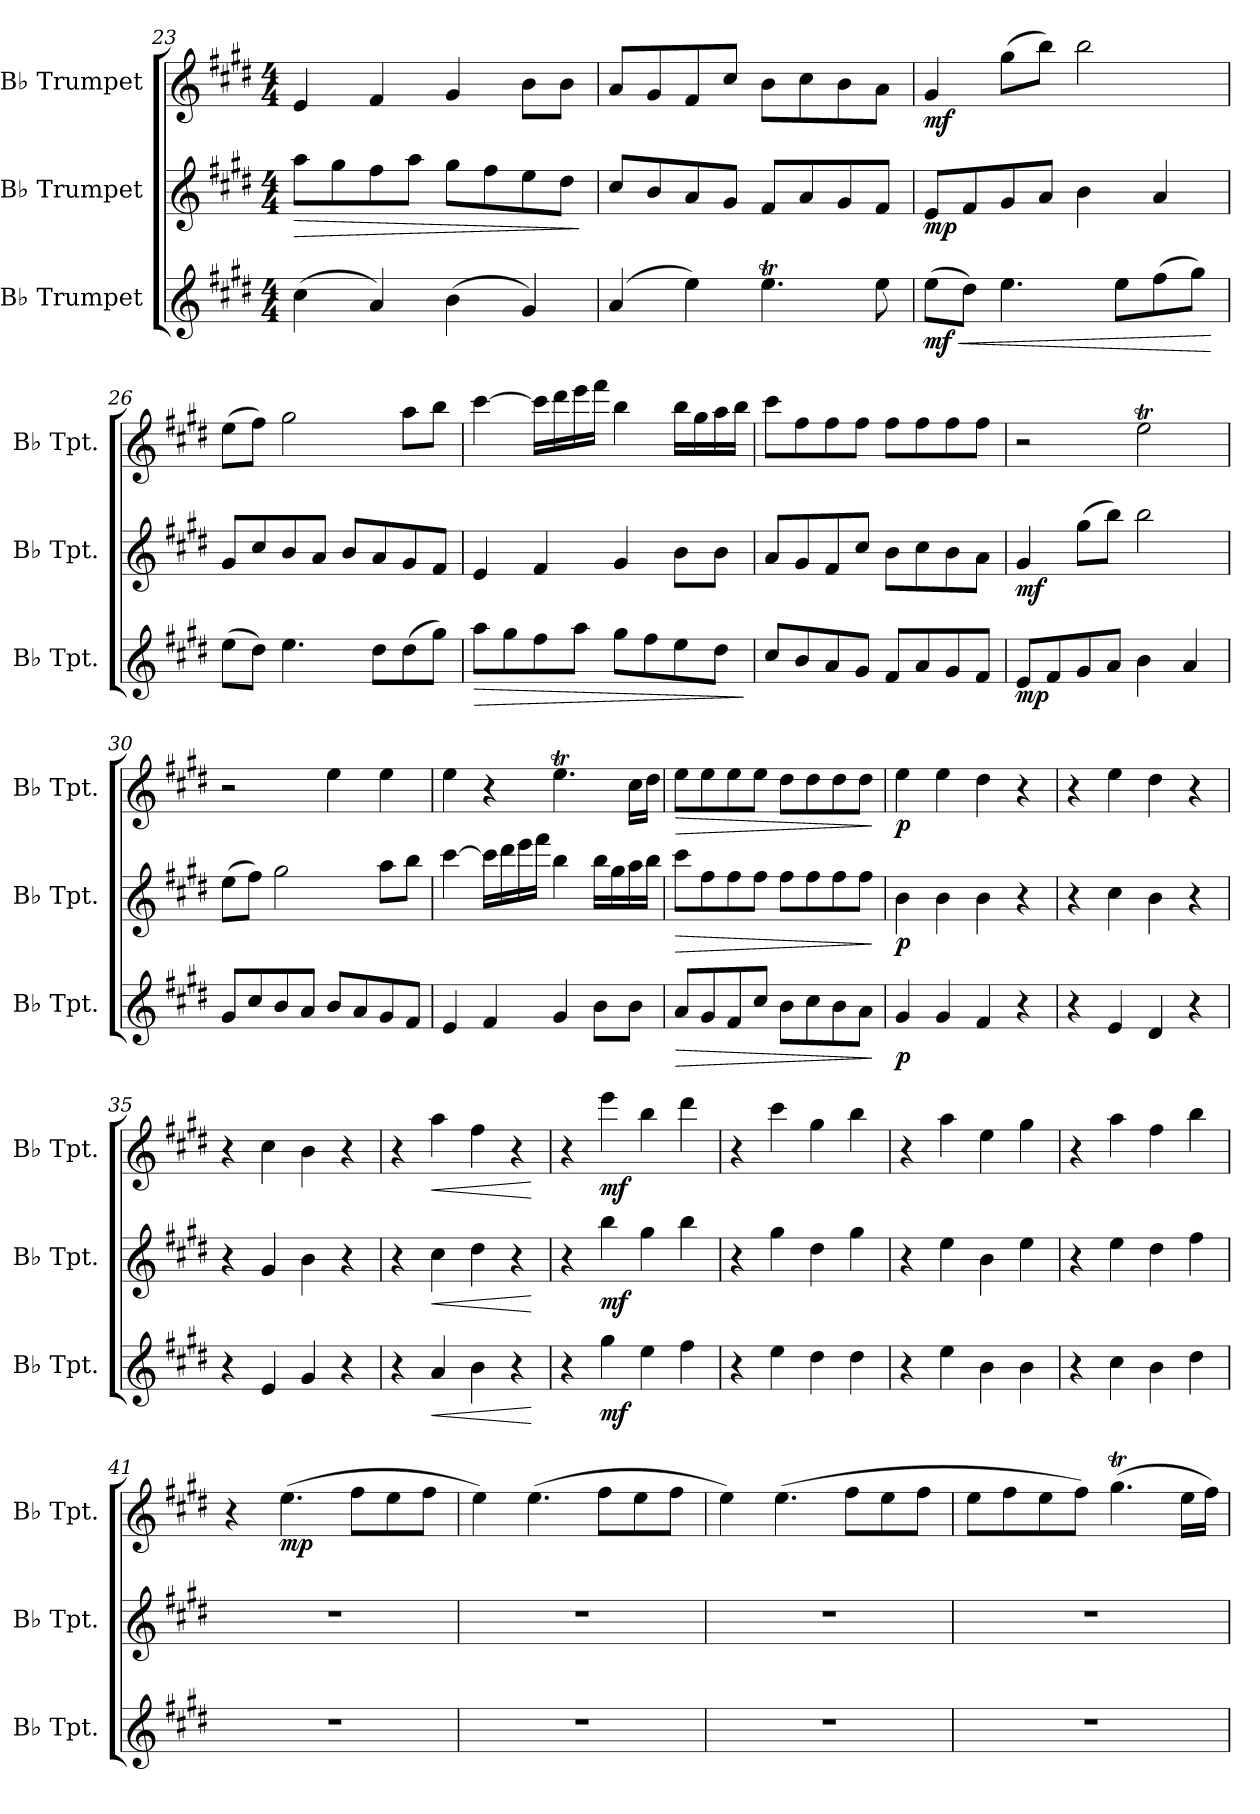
**kern	**dynam	**kern	**dynam	**kern	**dynam
*part3	*part3	*part2	*part2	*part1	*part1
*staff3	*staff3	*staff2	*staff2	*staff1	*staff1
*I"B♭ Trumpet	*	*I"B♭ Trumpet	*	*I"B♭ Trumpet	*
*I'B♭ Tpt.	*	*I'B♭ Tpt.	*	*I'B♭ Tpt.	*
!!LO:PB:g=z
*clefG2	*	*clefG2	*	*clefG2	*
*ITrd1c2	*	*ITrd1c2	*	*ITrd1c2	*
*k[f#c#]	*	*k[f#c#]	*	*k[f#c#]	*
*M4/4	*	*M4/4	*	*M4/4	*
=23	=23	=23	=23	=23	=23
!	!	!	!LO:HP:b	!	!
(4b\	.	8gg\L	>	4d/	.
.	.	8ff#\	.	.	.
4g/)	.	8ee\	.	4e/	.
.	.	8gg\J	.	.	.
(4a\	.	8ff#\L	.	4f#/	.
.	.	8ee\	.	.	.
4f#/)	.	8dd\	.	8a\L	.
.	.	8cc#\J	.	8a\J	.
.	.	.	]	.	.
=24	=24	=24	=24	=24	=24
(4g/	.	8b/L	.	8g/L	.
.	.	8a/	.	8f#/	.
4dd\)	.	8g/	.	8e/	.
.	.	8f#/J	.	8b/J	.
4.ddT\	.	8e/L	.	8a\L	.
.	.	8g/	.	8b\	.
.	.	8f#/	.	8a\	.
8dd\	.	8e/J	.	8g\J	.
=25	=25	=25	=25	=25	=25
!	!LO:HP:b	!	!	!	!
!	!LO:DY:n=1:b	!	!LO:DY:b	!	!LO:DY:b
(8dd\L	< mf	8d/L	mp	4f#/	mf
8cc#\J)	.	8e/	.	.	.
4.dd\	.	8f#/	.	(8ff#\L	.
.	.	8g/J	.	8aa\J)	.
.	.	4a\	.	2aa\	.
8dd\L	.	.	.	.	.
(8ee\	.	4g/	.	.	.
8ff#\J)	.	.	.	.	.
.	[	.	.	.	.
=26	=26	=26	=26	=26	=26
(8dd\L	.	8f#/L	.	(8dd\L	.
8cc#\J)	.	8b/	.	8ee\J)	.
4.dd\	.	8a/	.	2ff#\	.
.	.	8g/J	.	.	.
.	.	8a/L	.	.	.
8cc#\L	.	8g/	.	.	.
(8cc#\	.	8f#/	.	8gg\L	.
8ff#\J)	.	8e/J	.	8aa\J	.
!!LO:LB:g=z
=27	=27	=27	=27	=27	=27
!	!LO:HP:b	!	!	!	!
8gg\L	>	4d/	.	[4bb\	.
8ff#\	.	.	.	.	.
8ee\	.	4e/	.	16bb\LL]	.
.	.	.	.	16ccc#\	.
8gg\J	.	.	.	16ddd\	.
.	.	.	.	16eee\JJ	.
8ff#\L	.	4f#/	.	4aa\	.
8ee\	.	.	.	.	.
8dd\	.	8a\L	.	16aa\LL	.
.	.	.	.	16ff#\	.
8cc#\J	.	8a\J	.	16gg\	.
.	.	.	.	16aa\JJ	.
.	]	.	.	.	.
=28	=28	=28	=28	=28	=28
8b/L	.	8g/L	.	8bb\L	.
8a/	.	8f#/	.	8ee\	.
8g/	.	8e/	.	8ee\	.
8f#/J	.	8b/J	.	8ee\J	.
8e/L	.	8a\L	.	8ee\L	.
8g/	.	8b\	.	8ee\	.
8f#/	.	8a\	.	8ee\	.
8e/J	.	8g\J	.	8ee\J	.
=29	=29	=29	=29	=29	=29
!	!LO:DY:b	!	!LO:DY:b	!	!
8d/L	mp	4f#/	mf	2r	.
8e/	.	.	.	.	.
8f#/	.	(8ff#\L	.	.	.
8g/J	.	8aa\J)	.	.	.
4a\	.	2aa\	.	2ddT\	.
4g/	.	.	.	.	.
=30	=30	=30	=30	=30	=30
8f#/L	.	(8dd\L	.	2r	.
8b/	.	8ee\J)	.	.	.
8a/	.	2ff#\	.	.	.
8g/J	.	.	.	.	.
8a/L	.	.	.	4dd\	.
8g/	.	.	.	.	.
8f#/	.	8gg\L	.	4dd\	.
8e/J	.	8aa\J	.	.	.
!!LO:LB:g=z
=31	=31	=31	=31	=31	=31
4d/	.	[4bb\	.	4dd\	.
4e/	.	16bb\LL]	.	4r	.
.	.	16ccc#\	.	.	.
.	.	16ddd\	.	.	.
.	.	16eee\JJ	.	.	.
4f#/	.	4aa\	.	4.ddT\	.
8a\L	.	16aa\LL	.	.	.
.	.	16ff#\	.	.	.
8a\J	.	16gg\	.	16b\LL	.
.	.	16aa\JJ	.	16cc#\JJ	.
=32	=32	=32	=32	=32	=32
!	!LO:HP:b	!	!LO:HP:b	!	!LO:HP:b
8g/L	>	8bb\L	>	8dd\L	>
8f#/	.	8ee\	.	8dd\	.
8e/	.	8ee\	.	8dd\	.
8b/J	.	8ee\J	.	8dd\J	.
8a\L	.	8ee\L	.	8cc#\L	.
8b\	.	8ee\	.	8cc#\	.
8a\	.	8ee\	.	8cc#\	.
8g\J	.	8ee\J	.	8cc#\J	.
.	]	.	]	.	]
=33	=33	=33	=33	=33	=33
!	!LO:DY:b	!	!LO:DY:b	!	!LO:DY:b
4f#/	p	4a\	p	4dd\	p
4f#/	.	4a\	.	4dd\	.
4e/	.	4a\	.	4cc#\	.
4r	.	4r	.	4r	.
=34	=34	=34	=34	=34	=34
4r	.	4r	.	4r	.
4d/	.	4b\	.	4dd\	.
4c#/	.	4a\	.	4cc#\	.
4r	.	4r	.	4r	.
=35	=35	=35	=35	=35	=35
4r	.	4r	.	4r	.
4d/	.	4f#/	.	4b\	.
4f#/	.	4a\	.	4a\	.
4r	.	4r	.	4r	.
=36	=36	=36	=36	=36	=36
4r	.	4r	.	4r	.
!	!LO:HP:b	!	!LO:HP:b	!	!LO:HP:b
4g/	<	4b\	<	4gg\	<
4a\	.	4cc#\	.	4ee\	.
4r	.	4r	.	4r	.
.	[	.	[	.	[
!!LO:LB:g=z
=37	=37	=37	=37	=37	=37
4r	.	4r	.	4r	.
!	!LO:DY:b	!	!LO:DY:b	!	!LO:DY:b
4ff#\	mf	4aa\	mf	4ddd\	mf
4dd\	.	4ff#\	.	4aa\	.
4ee\	.	4aa\	.	4ccc#\	.
=38	=38	=38	=38	=38	=38
4r	.	4r	.	4r	.
4dd\	.	4ff#\	.	4bb\	.
4cc#\	.	4cc#\	.	4ff#\	.
4cc#\	.	4ff#\	.	4aa\	.
=39	=39	=39	=39	=39	=39
4r	.	4r	.	4r	.
4dd\	.	4dd\	.	4gg\	.
4a\	.	4a\	.	4dd\	.
4a\	.	4dd\	.	4ff#\	.
=40	=40	=40	=40	=40	=40
4r	.	4r	.	4r	.
4b\	.	4dd\	.	4gg\	.
4a\	.	4cc#\	.	4ee\	.
4cc#\	.	4ee\	.	4aa\	.
=41	=41	=41	=41	=41	=41
1r	.	1r	.	4r	.
!	!	!	!	!	!LO:DY:b
.	.	.	.	(4.dd\	mp
.	.	.	.	8ee\L	.
.	.	.	.	8dd\	.
.	.	.	.	8ee\J	.
=42	=42	=42	=42	=42	=42
1r	.	1r	.	4dd\)	.
.	.	.	.	(4.dd\	.
.	.	.	.	8ee\L	.
.	.	.	.	8dd\	.
.	.	.	.	8ee\J	.
=43	=43	=43	=43	=43	=43
1r	.	1r	.	4dd\)	.
.	.	.	.	(4.dd\	.
.	.	.	.	8ee\L	.
.	.	.	.	8dd\	.
.	.	.	.	8ee\J	.
!!LO:PB:g=z
=44	=44	=44	=44	=44	=44
1r	.	1r	.	8dd\L	.
.	.	.	.	8ee\	.
.	.	.	.	8dd\	.
.	.	.	.	8ee\J)	.
.	.	.	.	(4.ff#t\	.
.	.	.	.	16dd\LL	.
.	.	.	.	16ee\JJ)	.
=	=	=	=	=	=
*-	*-	*-	*-	*-	*-
